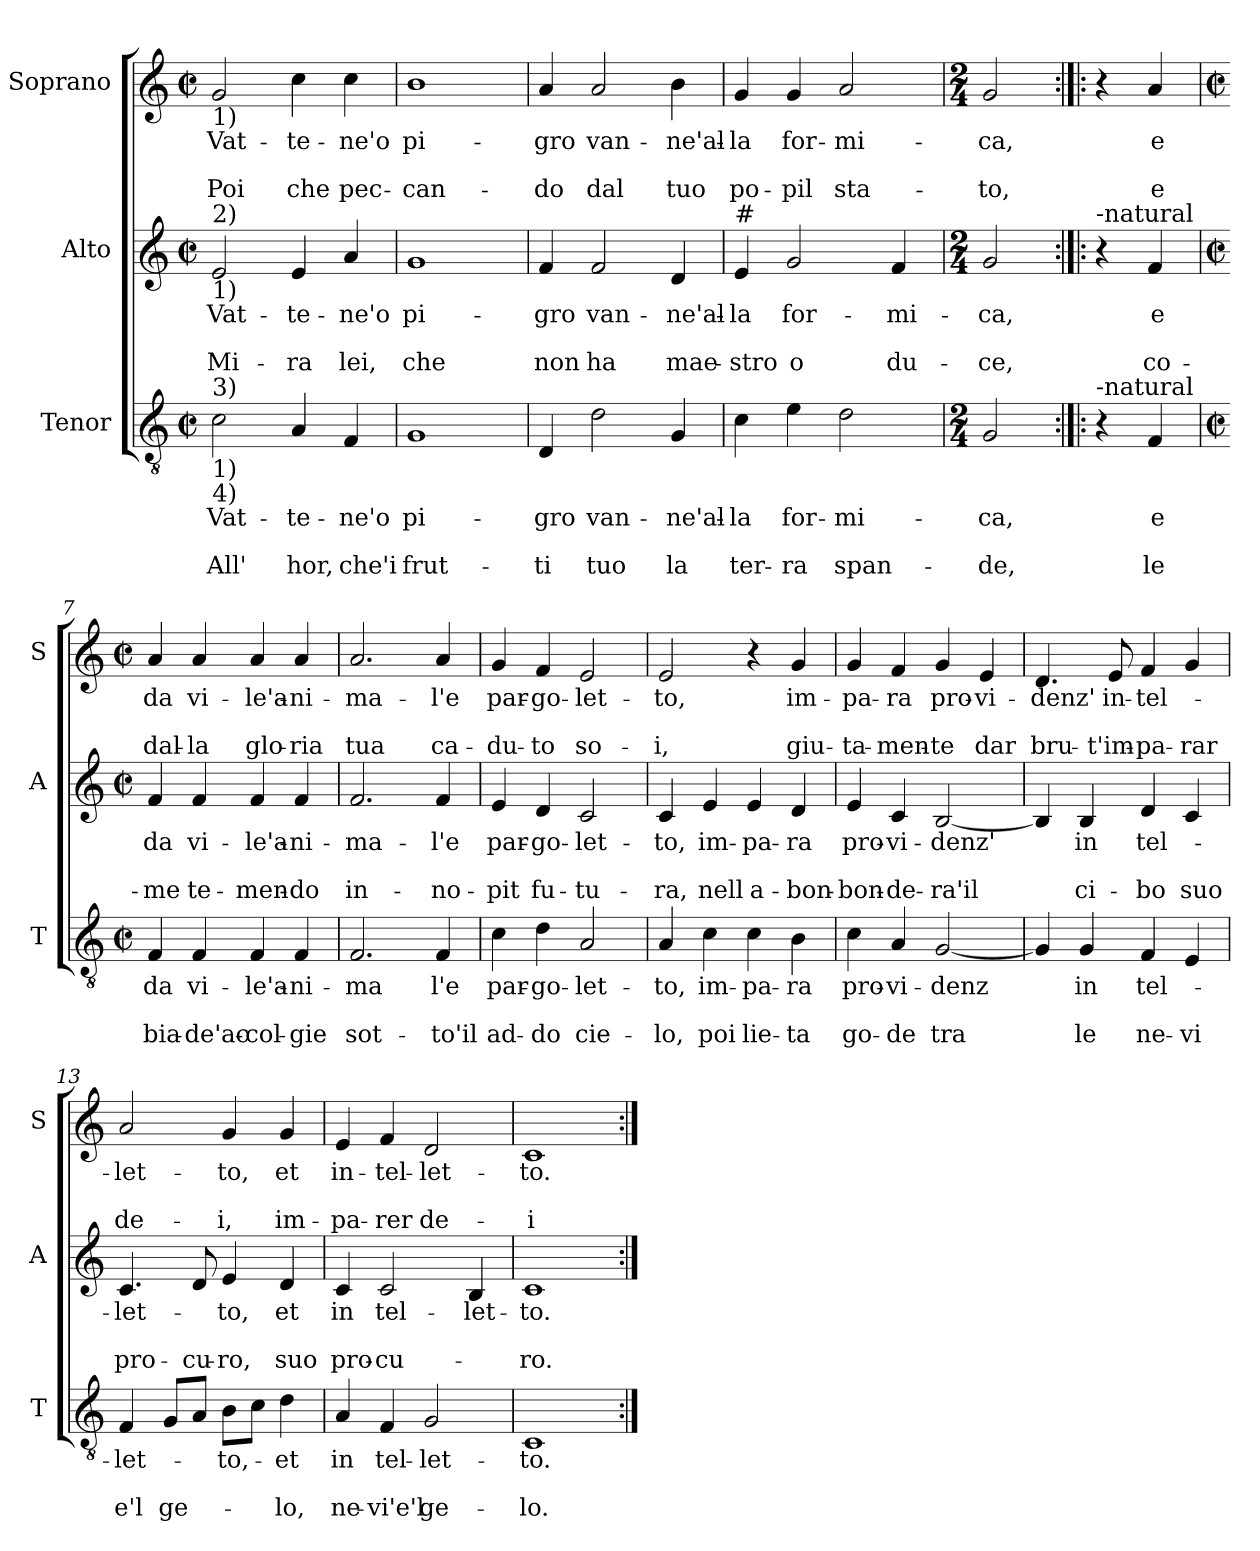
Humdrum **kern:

**kern	**text	**text	**text	**kern	**text	**text	**text	**kern	**text	**text	**text
*part3	*part3	*part3	*part3	*part2	*part2	*part2	*part2	*part1	*part1	*part1	*part1
*staff3	*staff3	*staff3	*staff3	*staff2	*staff2	*staff2	*staff2	*staff1	*staff1	*staff1	*staff1
*I"Tenor	*	*	*	*I"Alto	*	*	*	*I"Soprano	*	*	*
*I'T	*	*	*	*I'A	*	*	*	*I'S	*	*	*
*clefGv2	*	*	*	*clefG2	*	*	*	*clefG2	*	*	*
*k[]	*	*	*	*k[]	*	*	*	*k[]	*	*	*
*C:	*	*	*	*C:	*	*	*	*C:	*	*	*
*M2/2	*	*	*	*M2/2	*	*	*	*M2/2	*	*	*
*met(c|)	*	*	*	*met(c|)	*	*	*	*met(c|)	*	*	*
=1	=1	=1	=1	=1	=1	=1	=1	=1	=1	=1	=1
!	!	!	!	!	!	!	!	!LO:TX:b:t=1)	!	!	!
!	!	!	!	!LO:TX:a:t=2)	!	!	!	!	!	!	!
!	!	!	!	!LO:TX:b:t=1)	!	!	!	!	!	!	!
!LO:TX:a:t=3)	!	!	!	!	!	!	!	!	!	!	!
!LO:TX:b:t=1)	!	!	!	!	!	!	!	!	!	!	!
!LO:TX:b:t=4)	!	!	!	!	!	!	!	!	!	!	!
!	!LO:LY:b	!	!LO:LY:b	!	!LO:LY:b	!	!LO:LY:b	!	!LO:LY:b	!	!LO:LY:b
2c\	Vat-	.	All'	2e/	Vat-	.	Mi-	2g/	Vat-	.	Poi
!	!LO:LY:b	!	!LO:LY:b	!	!LO:LY:b	!	!LO:LY:b	!	!LO:LY:b	!	!LO:LY:b
4A/	-te-	.	hor,	4e/	-te-	.	-ra	4cc\	-te-	.	che
!	!LO:LY:b	!	!LO:LY:b	!	!LO:LY:b	!	!LO:LY:b	!	!LO:LY:b	!	!LO:LY:b
4F/	-ne'o	.	che'i	4a/	-ne'o	.	lei,	4cc\	-ne'o	.	pec-
=2	=2	=2	=2	=2	=2	=2	=2	=2	=2	=2	=2
!	!LO:LY:b	!	!LO:LY:b	!	!LO:LY:b	!	!LO:LY:b	!	!LO:LY:b	!	!LO:LY:b
1G	pi-	.	frut-	1g	pi-	.	che	1b	pi-	.	-can-
=3	=3	=3	=3	=3	=3	=3	=3	=3	=3	=3	=3
!	!LO:LY:b	!	!LO:LY:b	!	!LO:LY:b	!	!LO:LY:b	!	!LO:LY:b	!	!LO:LY:b
4D/	-gro	.	-ti	4f/	-gro	.	non	4a/	-gro	.	-do
!	!LO:LY:b	!	!LO:LY:b	!	!LO:LY:b	!	!LO:LY:b	!	!LO:LY:b	!	!LO:LY:b
2d\	van-	.	tuo	2f/	van-	.	ha	2a/	van-	.	dal
!	!LO:LY:b	!	!LO:LY:b	!	!LO:LY:b	!	!LO:LY:b	!	!LO:LY:b	!	!LO:LY:b
4G/	-ne'al-	.	la	4d/	-ne'al-	.	mae-	4b\	-ne'al-	.	tuo
=4	=4	=4	=4	=4	=4	=4	=4	=4	=4	=4	=4
!	!	!	!	!LO:TX:a:t=#	!	!	!	!	!	!	!
!	!LO:LY:b	!	!LO:LY:b	!	!LO:LY:b	!	!LO:LY:b	!	!LO:LY:b	!	!LO:LY:b
4c\	-la	.	ter-	4e/	-la	.	-stro	4g/	-la	.	po-
!	!LO:LY:b	!	!LO:LY:b	!	!LO:LY:b	!	!LO:LY:b	!	!LO:LY:b	!	!LO:LY:b
4e\	for-	.	-ra	2g/	for-	.	o	4g/	for-	.	-pil
!	!LO:LY:b	!	!LO:LY:b	!	!	!	!	!	!LO:LY:b	!	!LO:LY:b
2d\	-mi-	.	span-	.	.	.	.	2a/	-mi-	.	sta-
!	!	!	!	!	!LO:LY:b	!	!LO:LY:b	!	!	!	!
.	.	.	.	4f/	-mi-	.	du-	.	.	.	.
=5	=5	=5	=5	=5	=5	=5	=5	=5	=5	=5	=5
*M2/4	*	*	*	*M2/4	*	*	*	*M2/4	*	*	*
!	!LO:LY:b	!	!LO:LY:b	!	!LO:LY:b	!	!LO:LY:b	!	!LO:LY:b	!	!LO:LY:b
2G/	-ca,	.	-de,	2g/	-ca,	.	-ce,	2g/	-ca,	.	-to,
!!LO:LB:g=z
=6:|!|:	=6:|!|:	=6:|!|:	=6:|!|:	=6:|!|:	=6:|!|:	=6:|!|:	=6:|!|:	=6:|!|:	=6:|!|:	=6:|!|:	=6:|!|:
!	!	!	!	!LO:TX:a:t=-natural	!	!	!	!	!	!	!
!LO:TX:a:t=-natural	!	!	!	!	!	!	!	!	!	!	!
4r	.	.	.	4r	.	.	.	4r	.	.	.
!	!LO:LY:b	!	!LO:LY:b	!	!LO:LY:b	!	!LO:LY:b	!	!LO:LY:b	!	!LO:LY:b
4F/	e	.	le	4f/	e	.	co-	4a/	e	.	e
=7	=7	=7	=7	=7	=7	=7	=7	=7	=7	=7	=7
*M2/2	*	*	*	*M2/2	*	*	*	*M2/2	*	*	*
*met(c|)	*	*	*	*met(c|)	*	*	*	*met(c|)	*	*	*
!	!LO:LY:b	!	!LO:LY:b	!	!LO:LY:b	!	!LO:LY:b	!	!LO:LY:b	!	!LO:LY:b
4F/	da	.	bia-	4f/	da	.	-me	4a/	da	.	dal-
!	!LO:LY:b	!	!LO:LY:b	!	!LO:LY:b	!	!LO:LY:b	!	!LO:LY:b	!	!LO:LY:b
4F/	vi-	.	-de'ac-	4f/	vi-	.	te-	4a/	vi-	.	-la
!	!LO:LY:b	!	!LO:LY:b	!	!LO:LY:b	!	!LO:LY:b	!	!LO:LY:b	!	!LO:LY:b
4F/	-le'a-	.	-col-	4f/	-le'a-	.	-men-	4a/	-le'a-	.	glo-
!	!LO:LY:b	!	!LO:LY:b	!	!LO:LY:b	!	!LO:LY:b	!	!LO:LY:b	!	!LO:LY:b
4F/	-ni-	.	-gie	4f/	-ni-	.	-do	4a/	-ni-	.	-ria
=8	=8	=8	=8	=8	=8	=8	=8	=8	=8	=8	=8
!	!LO:LY:b	!	!LO:LY:b	!	!LO:LY:b	!	!LO:LY:b	!	!LO:LY:b	!	!LO:LY:b
2.F/	-ma	.	sot-	2.f/	-ma-	.	in-	2.a/	-ma-	.	tua
!	!LO:LY:b	!	!LO:LY:b	!	!LO:LY:b	!	!LO:LY:b	!	!LO:LY:b	!	!LO:LY:b
4F/	l'e	.	-to'il	4f/	-l'e	.	-no-	4a/	-l'e	.	ca-
=9	=9	=9	=9	=9	=9	=9	=9	=9	=9	=9	=9
!	!LO:LY:b	!	!LO:LY:b	!	!LO:LY:b	!	!LO:LY:b	!	!LO:LY:b	!	!LO:LY:b
4c\	par-	.	ad-	4e/	par-	.	-pit	4g/	par-	.	-du-
!	!LO:LY:b	!	!LO:LY:b	!	!LO:LY:b	!	!LO:LY:b	!	!LO:LY:b	!	!LO:LY:b
4d\	-go-	.	-do	4d/	-go-	.	fu-	4f/	-go-	.	-to
!	!LO:LY:b	!	!LO:LY:b	!	!LO:LY:b	!	!LO:LY:b	!	!LO:LY:b	!	!LO:LY:b
2A/	-let-	.	cie-	2c/	-let-	.	-tu-	2e/	-let-	.	so-
=10	=10	=10	=10	=10	=10	=10	=10	=10	=10	=10	=10
!	!LO:LY:b	!	!LO:LY:b	!	!LO:LY:b	!	!LO:LY:b	!	!LO:LY:b	!	!LO:LY:b
4A/	-to,	.	-lo,	4c/	-to,	.	-ra,	2e/	-to,	.	-i,
!	!LO:LY:b	!	!LO:LY:b	!	!LO:LY:b	!	!LO:LY:b	!	!	!	!
4c\	im-	.	poi	4e/	im-	.	nell	.	.	.	.
!	!LO:LY:b	!	!LO:LY:b	!	!LO:LY:b	!	!LO:LY:b	!	!	!	!
4c\	-pa-	.	lie-	4e/	-pa-	.	a-	4r	.	.	.
!	!LO:LY:b	!	!LO:LY:b	!	!LO:LY:b	!	!LO:LY:b	!	!LO:LY:b	!	!LO:LY:b
4B\	-ra	.	-ta	4d/	-ra	.	-bon-	4g/	im-	.	giu-
!!LO:PB:g=z
=11	=11	=11	=11	=11	=11	=11	=11	=11	=11	=11	=11
!	!LO:LY:b	!	!LO:LY:b	!	!LO:LY:b	!	!LO:LY:b	!	!LO:LY:b	!	!LO:LY:b
4c\	pro-	.	go-	4e/	pro-	.	-bon-	4g/	-pa-	.	-ta-
!	!LO:LY:b	!	!LO:LY:b	!	!LO:LY:b	!	!LO:LY:b	!	!LO:LY:b	!	!LO:LY:b
4A/	-vi-	.	-de	4c/	-vi-	.	-de-	4f/	-ra	.	-men-
!	!LO:LY:b	!	!LO:LY:b	!	!LO:LY:b	!	!LO:LY:b	!	!LO:LY:b	!	!LO:LY:b
[2G/	-denz	.	tra	[2B/	-denz'	.	-ra'il	4g/	pro-	.	-te
!	!	!	!	!	!	!	!	!	!LO:LY:b	!	!LO:LY:b
.	.	.	.	.	.	.	.	4e/	-vi-	.	dar
=12	=12	=12	=12	=12	=12	=12	=12	=12	=12	=12	=12
!	!	!	!	!	!	!	!	!	!LO:LY:b	!	!LO:LY:b
4G/]	.	.	.	4B/]	.	.	.	4.d/	-denz'	.	bru-
!	!LO:LY:b	!	!LO:LY:b	!	!LO:LY:b	!	!LO:LY:b	!	!	!	!
4G/	in	.	le	4B/	in	.	ci-	.	.	.	.
!	!	!	!	!	!	!	!	!	!LO:LY:b	!	!LO:LY:b
.	.	.	.	.	.	.	.	8e/	in-	.	-t'im-
!	!LO:LY:b	!	!LO:LY:b	!	!LO:LY:b	!	!LO:LY:b	!	!LO:LY:b	!	!LO:LY:b
4F/	tel-	.	ne-	4d/	tel-	.	-bo	4f/	-tel-	.	-pa-
!	!	!	!LO:LY:b	!	!	!	!LO:LY:b	!	!	!	!LO:LY:b
4E/	.	.	-vi	4c/	.	.	suo	4g/	.	.	-rar
=13	=13	=13	=13	=13	=13	=13	=13	=13	=13	=13	=13
!	!LO:LY:b	!	!LO:LY:b	!	!LO:LY:b	!	!LO:LY:b	!	!LO:LY:b	!	!LO:LY:b
4F/	-let-	.	e'l	4.c/	-let-	.	pro-	2a/	-let-	.	de-
!	!	!	!LO:LY:b	!	!	!	!	!	!	!	!
8G/L	.	.	ge-	.	.	.	.	.	.	.	.
!	!	!	!	!	!	!	!LO:LY:b	!	!	!	!
8A/J	.	.	.	8d/	.	.	-cu-	.	.	.	.
!	!LO:LY:b	!	!	!	!LO:LY:b	!	!LO:LY:b	!	!LO:LY:b	!	!LO:LY:b
8B\L	-to,-	.	.	4e/	-to,	.	-ro,	4g/	-to,	.	-i,
8c\J	.	.	.	.	.	.	.	.	.	.	.
!	!LO:LY:b	!	!LO:LY:b	!	!LO:LY:b	!	!LO:LY:b	!	!LO:LY:b	!	!LO:LY:b
4d\	-et	.	-lo,	4d/	et	.	suo	4g/	et	.	im-
=14	=14	=14	=14	=14	=14	=14	=14	=14	=14	=14	=14
!	!LO:LY:b	!	!LO:LY:b	!	!LO:LY:b	!	!LO:LY:b	!	!LO:LY:b	!	!LO:LY:b
4A/	in	.	ne-	4c/	in	.	pro-	4e/	in-	.	-pa-
!	!LO:LY:b	!	!LO:LY:b	!	!LO:LY:b	!	!LO:LY:b	!	!LO:LY:b	!	!LO:LY:b
4F/	tel-	.	-vi'e'l	2c/	tel-	.	-cu-	4f/	-tel-	.	-rer
!	!LO:LY:b	!	!LO:LY:b	!	!	!	!	!	!LO:LY:b	!	!LO:LY:b
2G/	-let-	.	ge-	.	.	.	.	2d/	-let-	.	de-
!	!	!	!	!	!LO:LY:b	!	!	!	!	!	!
.	.	.	.	4B/	-let-	.	.	.	.	.	.
=15	=15	=15	=15	=15	=15	=15	=15	=15	=15	=15	=15
!	!LO:LY:b	!	!LO:LY:b	!	!LO:LY:b	!	!LO:LY:b	!	!LO:LY:b	!	!LO:LY:b
1C	-to.	.	-lo.	1c	-to.	.	-ro.	1c	-to.	.	-i
=:|!	=:|!	=:|!	=:|!	=:|!	=:|!	=:|!	=:|!	=:|!	=:|!	=:|!	=:|!
*-	*-	*-	*-	*-	*-	*-	*-	*-	*-	*-	*-
